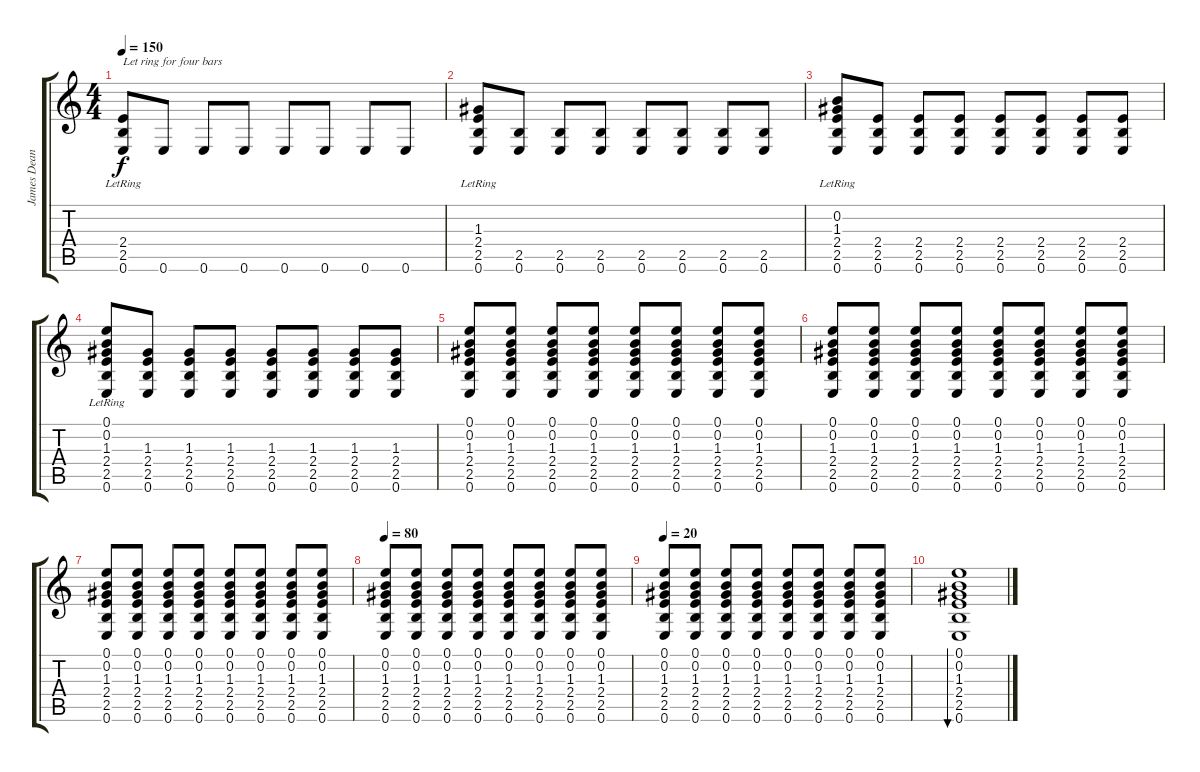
\track ("James Dean Bradfield" "James Dean") {instrument distortionguitar}
\staff {score tabs}
\tuning (E4 B3 G3 D3 A2 E2) {hide}
\ts (4 4)
\tempo 150
\clef g2
\ks c
(2.4{lr} 2.5{lr} 0.6{lr}).8{txt "Let ring for four bars" dy f} 0.6.8 0.6.8 0.6.8 0.6.8 0.6.8 0.6.8 0.6.8 |
(1.3{lr} 2.4{lr} 2.5{lr} 0.6).8 (2.5 0.6).8 (2.5 0.6).8 (2.5 0.6).8 (2.5 0.6).8 (2.5 0.6).8 (2.5 0.6).8 (2.5 0.6).8 |
(0.2{lr} 1.3{lr} 2.4{lr} 2.5 0.6).8 (2.4 2.5 0.6).8 (2.4 2.5 0.6).8 (2.4 2.5 0.6).8 (2.4 2.5 0.6).8 (2.4 2.5 0.6).8 (2.4 2.5 0.6).8 (2.4 2.5 0.6).8 |
(0.1{lr} 0.2{lr} 1.3{lr} 2.4 2.5 0.6).8 (1.3 2.4 2.5 0.6).8 (1.3 2.4 2.5 0.6).8 (1.3 2.4 2.5 0.6).8 (1.3 2.4 2.5 0.6).8 (1.3 2.4 2.5 0.6).8 (1.3 2.4 2.5 0.6).8 (1.3 2.4 2.5 0.6).8 |
(0.1 0.2 1.3 2.4 2.5 0.6).8 (0.1 0.2 1.3 2.4 2.5 0.6).8 (0.1 0.2 1.3 2.4 2.5 0.6).8 (0.1 0.2 1.3 2.4 2.5 0.6).8 (0.1 0.2 1.3 2.4 2.5 0.6).8 (0.1 0.2 1.3 2.4 2.5 0.6).8 (0.1 0.2 1.3 2.4 2.5 0.6).8 (0.1 0.2 1.3 2.4 2.5 0.6).8 |
(0.1 0.2 1.3 2.4 2.5 0.6).8 (0.1 0.2 1.3 2.4 2.5 0.6).8 (0.1 0.2 1.3 2.4 2.5 0.6).8 (0.1 0.2 1.3 2.4 2.5 0.6).8 (0.1 0.2 1.3 2.4 2.5 0.6).8 (0.1 0.2 1.3 2.4 2.5 0.6).8 (0.1 0.2 1.3 2.4 2.5 0.6).8 (0.1 0.2 1.3 2.4 2.5 0.6).8 |
(0.1 0.2 1.3 2.4 2.5 0.6).8 (0.1 0.2 1.3 2.4 2.5 0.6).8 (0.1 0.2 1.3 2.4 2.5 0.6).8 (0.1 0.2 1.3 2.4 2.5 0.6).8 (0.1 0.2 1.3 2.4 2.5 0.6).8 (0.1 0.2 1.3 2.4 2.5 0.6).8 (0.1 0.2 1.3 2.4 2.5 0.6).8 (0.1 0.2 1.3 2.4 2.5 0.6).8 |
\tempo 80
(0.1 0.2 1.3 2.4 2.5 0.6).8 (0.1 0.2 1.3 2.4 2.5 0.6).8 (0.1 0.2 1.3 2.4 2.5 0.6).8 (0.1 0.2 1.3 2.4 2.5 0.6).8 (0.1 0.2 1.3 2.4 2.5 0.6).8 (0.1 0.2 1.3 2.4 2.5 0.6).8 (0.1 0.2 1.3 2.4 2.5 0.6).8 (0.1 0.2 1.3 2.4 2.5 0.6).8 |
\tempo 20
(0.1 0.2 1.3 2.4 2.5 0.6).8 (0.1 0.2 1.3 2.4 2.5 0.6).8 (0.1 0.2 1.3 2.4 2.5 0.6).8 (0.1 0.2 1.3 2.4 2.5 0.6).8 (0.1 0.2 1.3 2.4 2.5 0.6).8 (0.1 0.2 1.3 2.4 2.5 0.6).8 (0.1 0.2 1.3 2.4 2.5 0.6).8 (0.1 0.2 1.3 2.4 2.5 0.6).8 |
(0.1 0.2 1.3 2.4 2.5 0.6).1{bu 120}
